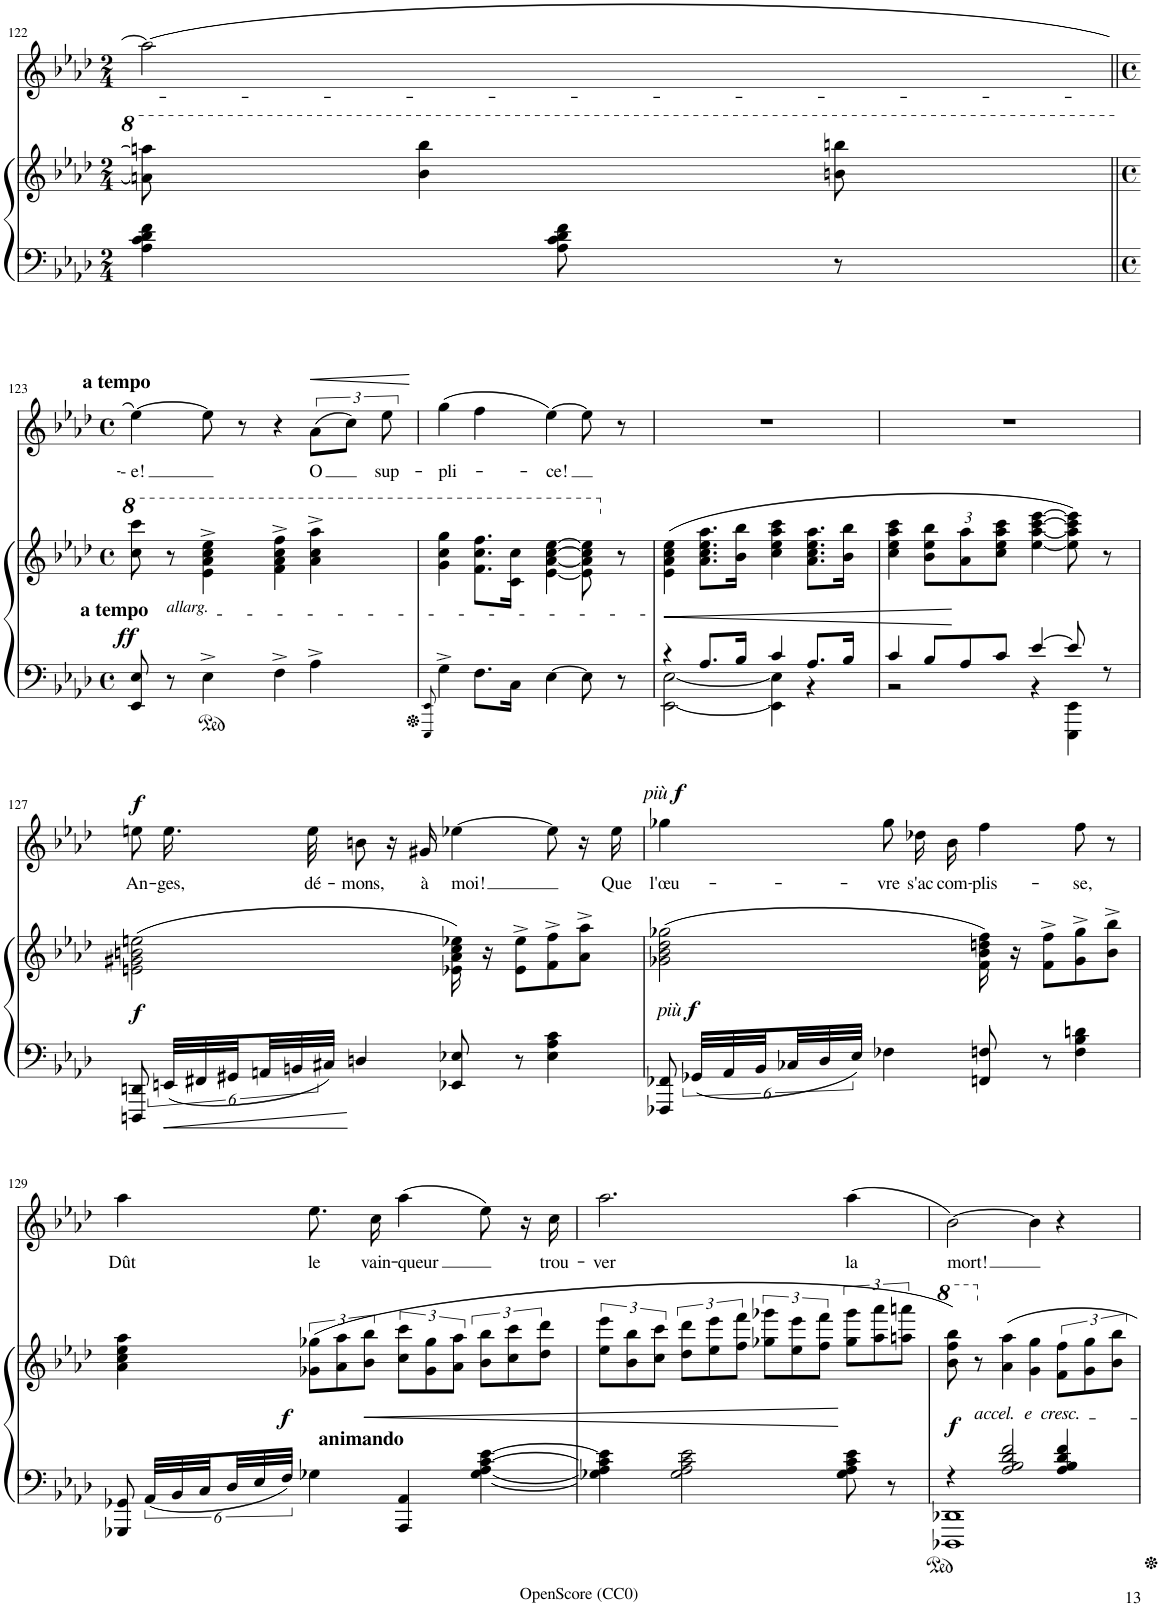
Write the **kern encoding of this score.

**kern	**kern	**dynam	**kern	**text	**dynam
*part2	*part2	*part2	*part1	*part1	*part1
*staff3	*staff2	*staff2/3	*staff1	*staff1	*staff1
*I"Piano	*	*	*I"Voice	*	*
*I'Pno	*	*	*	*	*
!!LO:PB:g=z
*clefF4	*clefG2	*	*clefG2	*	*
*k[b-e-a-d-]	*k[b-e-a-d-]	*	*k[b-e-a-d-]	*	*
*M2/4	*M2/4	*	*M2/4	*	*
=122	=122	=122	=122	=122	=122
4A-\ 4c\ 4d-\ 4f\	8aan\] 8aaan\]	.	(2aa-\]	.	.
.	4bb-\ 4bbb-\	.	.	.	.
8A-\ 8c\ 8d-\ 8f\	.	.	.	.	.
8r	8bbn\ 8bbbn\	.	.	.	.
!!LO:LB:g=z
=123||	=123||	=123||	=123||	=123||	=123||
*M4/4	*M4/4	*	*M4/4	*	*
*met(c)	*met(c)	*	*met(c)	*	*
!	!	!	!LO:TX:a:B:t=a tempo	!	!
!	!LO:TX:b:B:t=a tempo	!	!	!	!
!	!	!LO:DY:b	!	!LO:LY:b	!
8EE-/ 8E-/	8ccc\ 8cccc\	ff	[4ee-\)	-- e!	.
!	!LO:TX:b:t=allarg.	!	!	!	!
8r	8r	.	.	.	.
4E-^\	4ee-\^ 4aa-\^ 4ccc\^ 4eee-\^	.	8ee-\]	.	.
.	.	.	8r	.	.
4F^\	4ff\^ 4aa-\^ 4ccc\^ 4fff\^	.	4r	.	.
!	!	!	!	!LO:LY:b	!LO:HP:b
4A-^\	4aa-\^ 4ccc\^ 4aaa-\^	.	(12a-\L	O	<
.	.	.	12cc\J)	.	.
!	!	!	!	!LO:LY:b	!
.	.	.	12ee-\	sup-	.
.	.	.	.	.	[
=124	=124	=124	=124	=124	=124
8qEEE-/ 8qEE-/	.	.	.	.	.
!	!	!	!	!LO:LY:b	!
4G^\	4gg\ 4ccc\ 4ggg\	.	(4gg\	-pli-	.
8.F\L	8.ff\ 8.ccc\ 8.fff\L	.	4ff\	.	.
16C\Jk	16cc\ 16ccc\Jk	.	.	.	.
!	!	!	!	!LO:LY:b	!
[4E-\	[4ee-\ [4aa-\ [4ccc\ [4eee-\	.	[4ee-\)	-ce!	.
8E-\]	8ee-\] 8aa-\] 8ccc\] 8eee-\]	.	8ee-\]	.	.
8r	8r	.	8r	.	.
=125	=125	=125	=125	=125	=125
*^	*	*	*	*	*
!	!	!	!LO:HP:b	!	!	!
4r	[2EE-\ [2E-\	(4e-\ 4a-\ 4cc\ 4ee-\	<	1r	.	.
8.A-/L	.	8.a-\ 8.cc\ 8.ee-\ 8.aa-\L	.	.	.	.
16B-/Jk	.	16b-\ 16bb-\Jk	.	.	.	.
4c/	4EE-\] 4E-\]	4cc\ 4ee-\ 4aa-\ 4ccc\	.	.	.	.
8.A-/L	4r	8.a-\ 8.cc\ 8.ee-\ 8.aa-\L	.	.	.	.
16B-/Jk	.	16b-\ 16bb-\Jk	.	.	.	.
=126	=126	=126	=126	=126	=126	=126
4c/	2r	4cc\ 4ee-\ 4aa-\ 4ccc\	.	1r	.	.
*Xbrackettup	*	*Xbrackettup	*	*	*	*
12B-/L	.	12b-\ 12ee-\ 12bb-\L	.	.	.	.
12A-/	.	12a-\ 12aa-\	[	.	.	.
12c/J	.	12cc\ 12ee-\ 12aa-\ 12ccc\J	.	.	.	.
[4e-/	4r	[4ee-\ [<4aa-\ [4ccc\ [4eee-\	.	.	.	.
8e-/]	4EEE-\ 4EE-\	8ee-\] 8aa-\] 8ccc\] 8eee-\])	.	.	.	.
8r	.	8r	.	.	.	.
*v	*v	*	*	*	*	*
!!LO:LB:g=z
=127	=127	=127	=127	=127	=127
!	!	!LO:DY:b	!	!LO:LY:b	!LO:DY:a
8DDDn/ 8DDn/	(2en\ 2g#X\ 2bn\ 2een\	f	8een\	An-	f
*brackettup	*	*	*	*	*
!	!	!	!	!LO:LY:b	!
48EEn/LLL	.	.	16.ee\	-ges,	.
48FF#X/	.	.	.	.	.
48GG#X/JJ	.	.	.	.	.
48AAn/LL	.	.	.	.	.
48BBn/	.	.	.	.	.
!	!	!	!	!LO:LY:b	!
.	.	.	32ee\	dé-	.
48C#X/JJJ	.	.	.	.	.
!	!	!	!	!LO:LY:b	!
4Dn/	.	.	8bn\	-mons,	.
.	.	.	16r	.	.
!	!	!	!	!LO:LY:b	!
.	.	.	16g#X/	à	.
!	!	!	!	!LO:LY:b	!
8EE-X/ 8E-X/	16e-X\ 16a-\ 16cc\ 16ee-X\)	.	[4ee-X\	moi!	.
.	16r	.	.	.	.
8r	8e-\^ 8ee-\^L	.	.	.	.
4E-\ 4A-\ 4c\	8f\^ 8ff\^	.	8ee-\]	.	.
.	8a-\^ 8aa-\^J	.	16r	.	.
!	!	!	!	!LO:LY:b	!
.	.	.	16ee-\	Que	.
=128	=128	=128	=128	=128	=128
!	!	!LO:DY:b	!	!LO:LY:b	!
!	!	!LO:DY:n=1:b	!	!	!LO:DY:a
!	!	!	!	!	!LO:DY:n=1:a
8FFF-X/ 8FF-X/	(2g-X\ 2b-\ 2dd-\ 2gg-X\	other-dynamics f	4gg-X\	l'œu-	other-dynamics f
48GG-X/LLL	.	.	.	.	.
48AA-/	.	.	.	.	.
48BB-/JJ	.	.	.	.	.
48C-X/LL	.	.	.	.	.
48D-/	.	.	.	.	.
48E-/JJJ	.	.	.	.	.
!	!	!	!	!LO:LY:b	!
4F-X\	.	.	8gg-\	-vre	.
!	!	!	!	!LO:LY:b	!
.	.	.	16dd-X\	s'ac-	.
!	!	!	!	!LO:LY:b	!
.	.	.	16b-\	-com-	.
!	!	!	!	!LO:LY:b	!
8FFn/ 8Fn/	16f\ 16b-\ 16ddn\ 16ff\)	.	4ff\	-plis-	.
.	16r	.	.	.	.
8r	8f\^ 8ff\^L	.	.	.	.
!	!	!	!	!LO:LY:b	!
4F\ 4B-\ 4dn\	8g-\^ 8gg-\^	.	8ff\	-se,	.
.	8b-\^ 8bb-\^J	.	8r	.	.
!!LO:LB:g=z
=129	=129	=129	=129	=129	=129
!	!	!	!	!LO:LY:b	!
*	*^	*	*	*	*
8GGG-X/ 8GG-X/	4a-\ 4cc\ 4ee-\ 4aa-\	6ryy	.	4aa-\	Dût	.
48AA-/LLL	.	.	.	.	.	.
48BB-/	.	.	.	.	.	.
48C/JJ	.	24.ryy	.	.	.	.
48D-/LL	.	.	.	.	.	.
48E-/	.	.	.	.	.	.
!	!	!	!LO:DY:b	!	!	!
48F/JJJ	.	3%2ryy	f	.	.	.
*	*brackettup	*	*	*	*	*
!	!LO:TX:b:B:t=animando	!	!	!	!	!
!	!	!	!	!	!LO:LY:b	!
4G-X\	(12g-X\ 12gg-X\L	.	.	8.ee-\	le	.
.	12a-\ 12aa-\	.	.	.	.	.
!	!	!	!LO:HP:b	!	!	!
.	12b-\ 12bb-\J	.	<	.	.	.
!	!	!	!	!	!LO:LY:b	!
.	.	.	.	16cc\	vain-	.
!	!	!	!	!	!LO:LY:b	!
4AAA-/ 4AA-/	12cc\ 12ccc\L	.	.	(4aa-\	-queur	.
.	12g-\ 12gg-\	.	.	.	.	.
.	12a-\ 12aa-\J	.	.	.	.	.
[4G-\ [<4A-\ [4c\ [4e-\	12b-\ 12bb-\L	.	.	8ee-\)	.	.
.	12cc\ 12ccc\	.	.	.	.	.
.	.	.	.	16r	.	.
.	.	12ryy	.	.	.	.
.	12dd-\ 12ddd-\J	.	.	.	.	.
!	!	!	!	!	!LO:LY:b	!
.	.	.	.	16cc\	trou-	.
.	.	48ryy	.	.	.	.
=130	=130	=130	=130	=130	=130	=130
!	!	!	!	!	!LO:LY:b	!
*	*v	*v	*	*	*	*
4G-X\] 4A-\] 4c\] 4e-\]	12ee-\ 12eee-\L	.	2.aa-\	-ver	.
.	12b-\ 12bb-\	.	.	.	.
.	12cc\ 12ccc\J	.	.	.	.
2G-\ 2A-\ 2c\ 2e-\	12dd-\ 12ddd-\L	.	.	.	.
.	12ee-\ 12eee-\	.	.	.	.
.	12ff\ 12fff\J	.	.	.	.
.	12gg-X\ 12ggg-X\L	.	.	.	.
.	12ee-\ 12eee-\	.	.	.	.
.	12ff\ 12fff\J	.	.	.	.
!	!	!	!	!LO:LY:b	!
8G-\ 8A-\ 8c\ 8e-\	12gg-\ 12ggg-\L	[	(4aa-\	la	.
.	12aa-\ 12aaa-\	.	.	.	.
8r	.	.	.	.	.
.	12aan\ 12aaan\J	.	.	.	.
=131	=131	=131	=131	=131	=131
*^	*	*	*	*	*
*	*	*8va	*	*	*	*
!	!	!	!LO:DY:b	!	!LO:LY:b	!
4r	1DDD-X 1DD-X	8bb-\ 8fff\ 8bbb-\)	f	[2b-\)	mort!	.
*	*	*X8va	*	*	*	*
!	!	!LO:TX:b:i:t=accel.  e  cresc.	!	!	!	!
.	.	8r	.	.	.	.
2A-/ 2B-/ 2d-/ 2f/	.	4a-\ 4aa-\	.	.	.	.
.	.	4g\ 4gg\	.	4b-\]	.	.
4A-/ 4B-/ 4d-/ 4f/	.	12f\ 12ff\L	.	4r	.	.
.	.	12g\ 12gg\	.	.	.	.
.	.	12b-\ 12bb-\J	.	.	.	.
*v	*v	*	*	*	*	*
=	=	=	=	=	=
*-	*-	*-	*-	*-	*-
